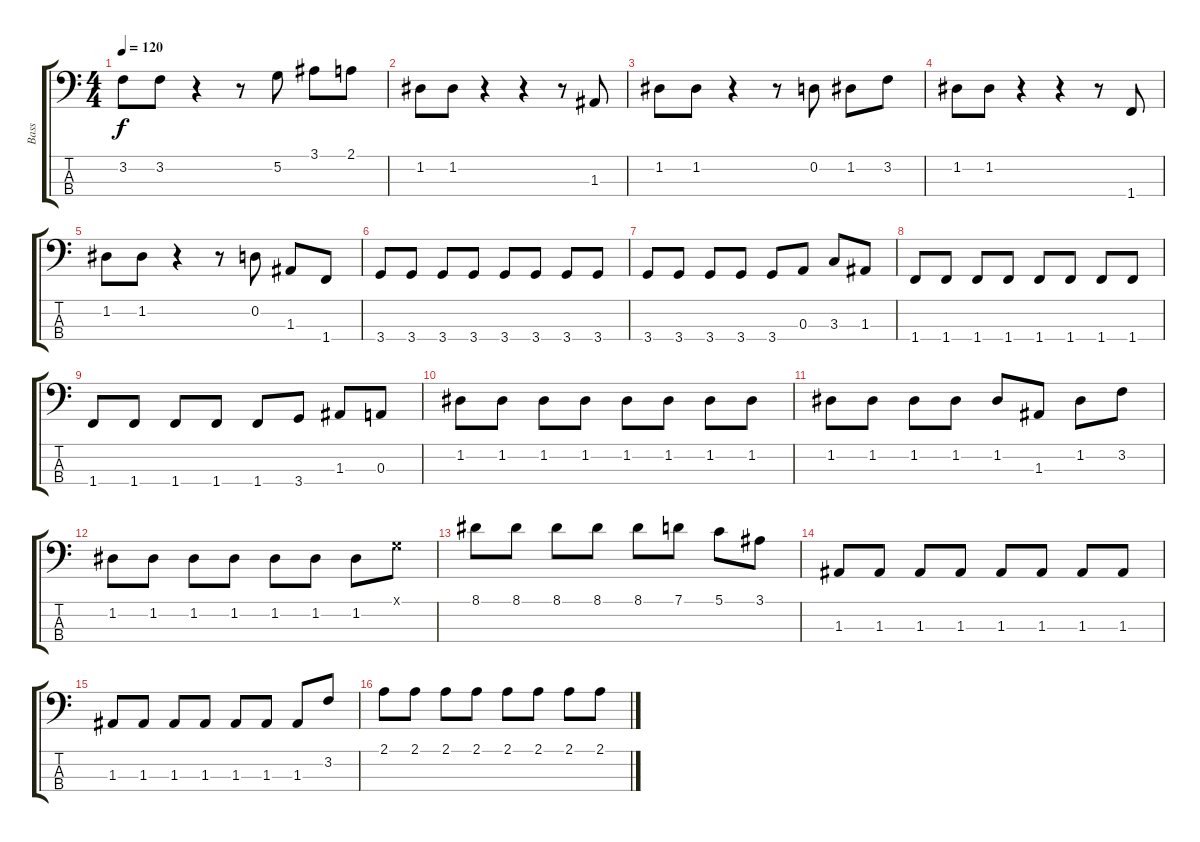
\track ("Bass" "Bass") {instrument electricbasspick}
\staff {score tabs}
\tuning (G2 D2 A1 E1) {hide}
\ts (4 4)
\tempo 120
\clef f4
\ks c
3.2.8{dy f} 3.2.8 r.4 r.8 5.2.8 3.1.8 2.1.8 |
1.2.8 1.2.8 r.4 r.4 r.8 1.3.8 |
1.2.8 1.2.8 r.4 r.8 0.2.8 1.2.8 3.2.8 |
1.2.8 1.2.8 r.4 r.4 r.8 1.4.8 |
1.2.8 1.2.8 r.4 r.8 0.2.8 1.3.8 1.4.8 |
3.4.8 3.4.8 3.4.8 3.4.8 3.4.8 3.4.8 3.4.8 3.4.8 |
3.4.8 3.4.8 3.4.8 3.4.8 3.4.8 0.3.8 3.3.8 1.3.8 |
1.4.8 1.4.8 1.4.8 1.4.8 1.4.8 1.4.8 1.4.8 1.4.8 |
1.4.8 1.4.8 1.4.8 1.4.8 1.4.8 3.4.8 1.3.8 0.3.8 |
1.2.8 1.2.8 1.2.8 1.2.8 1.2.8 1.2.8 1.2.8 1.2.8 |
1.2.8 1.2.8 1.2.8 1.2.8 1.2.8 1.3.8 1.2.8 3.2.8 |
1.2.8 1.2.8 1.2.8 1.2.8 1.2.8 1.2.8 1.2.8 0.1{x}.8 |
8.1.8 8.1.8 8.1.8 8.1.8 8.1.8 7.1.8 5.1.8 3.1.8 |
1.3.8 1.3.8 1.3.8 1.3.8 1.3.8 1.3.8 1.3.8 1.3.8 |
1.3.8 1.3.8 1.3.8 1.3.8 1.3.8 1.3.8 1.3.8 3.2.8 |
2.1.8 2.1.8 2.1.8 2.1.8 2.1.8 2.1.8 2.1.8 2.1.8
